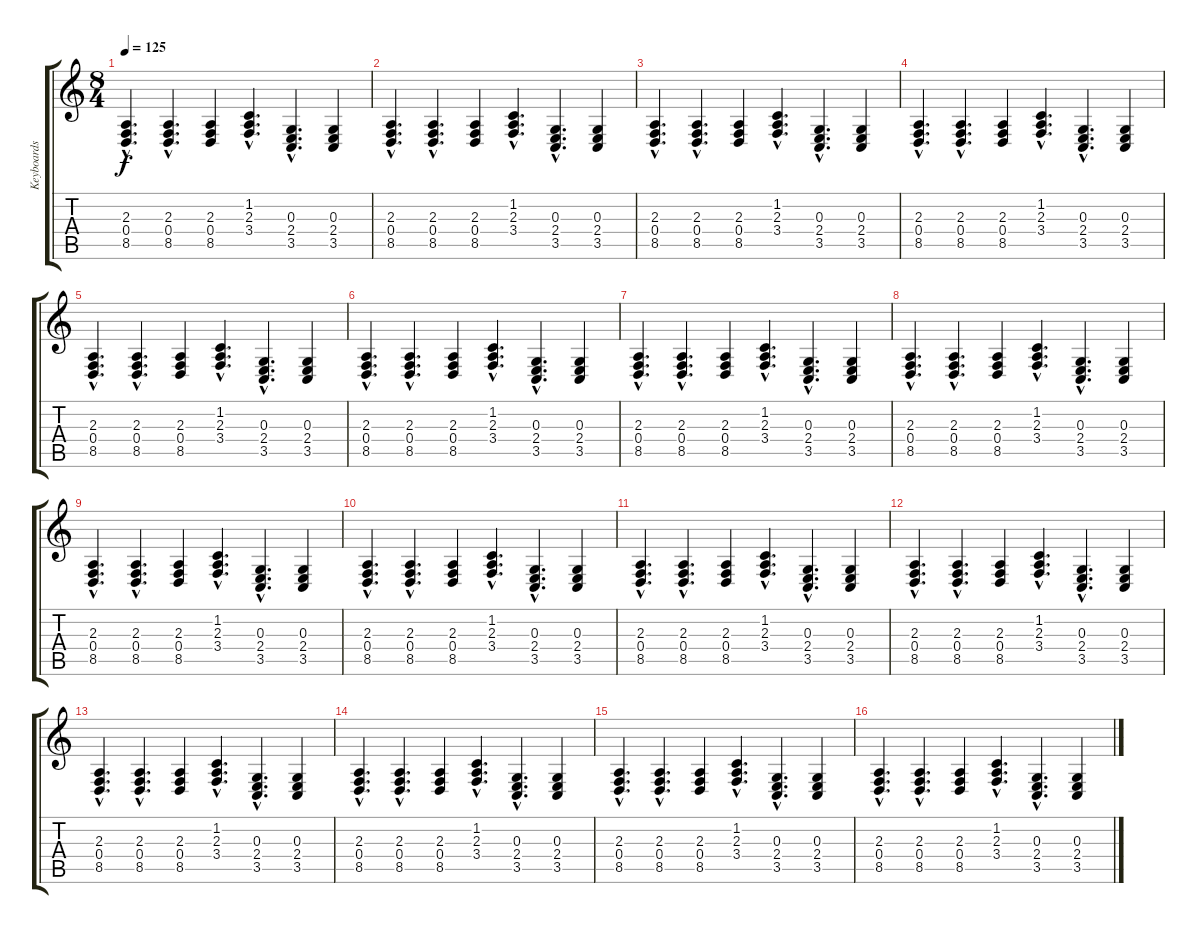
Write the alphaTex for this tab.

\track ("Keyboards" "Keyboards") {instrument stringensemble1}
\staff {score tabs}
\tuning (E4 B3 G3 D3 A2 E2) {hide}
\ts (8 4)
\tempo 125
\clef g2
\ks c
(2.3{hac} 0.4{hac} 8.5{hac}).4{d dy f} (2.3{hac} 0.4{hac} 8.5{hac}).4{d} (2.3 0.4 8.5).4 (1.2{hac} 2.3{hac} 3.4{hac}).4{d} (0.3{hac} 2.4{hac} 3.5{hac}).4{d} (0.3 2.4 3.5).4 |
(2.3{hac} 0.4{hac} 8.5{hac}).4{d} (2.3{hac} 0.4{hac} 8.5{hac}).4{d} (2.3 0.4 8.5).4 (1.2{hac} 2.3{hac} 3.4{hac}).4{d} (0.3{hac} 2.4{hac} 3.5{hac}).4{d} (0.3 2.4 3.5).4 |
(2.3{hac} 0.4{hac} 8.5{hac}).4{d} (2.3{hac} 0.4{hac} 8.5{hac}).4{d} (2.3 0.4 8.5).4 (1.2{hac} 2.3{hac} 3.4{hac}).4{d} (0.3{hac} 2.4{hac} 3.5{hac}).4{d} (0.3 2.4 3.5).4 |
(2.3{hac} 0.4{hac} 8.5{hac}).4{d} (2.3{hac} 0.4{hac} 8.5{hac}).4{d} (2.3 0.4 8.5).4 (1.2{hac} 2.3{hac} 3.4{hac}).4{d} (0.3{hac} 2.4{hac} 3.5{hac}).4{d} (0.3 2.4 3.5).4 |
(2.3{hac} 0.4{hac} 8.5{hac}).4{d} (2.3{hac} 0.4{hac} 8.5{hac}).4{d} (2.3 0.4 8.5).4 (1.2{hac} 2.3{hac} 3.4{hac}).4{d} (0.3{hac} 2.4{hac} 3.5{hac}).4{d} (0.3 2.4 3.5).4 |
(2.3{hac} 0.4{hac} 8.5{hac}).4{d} (2.3{hac} 0.4{hac} 8.5{hac}).4{d} (2.3 0.4 8.5).4 (1.2{hac} 2.3{hac} 3.4{hac}).4{d} (0.3{hac} 2.4{hac} 3.5{hac}).4{d} (0.3 2.4 3.5).4 |
(2.3{hac} 0.4{hac} 8.5{hac}).4{d} (2.3{hac} 0.4{hac} 8.5{hac}).4{d} (2.3 0.4 8.5).4 (1.2{hac} 2.3{hac} 3.4{hac}).4{d} (0.3{hac} 2.4{hac} 3.5{hac}).4{d} (0.3 2.4 3.5).4 |
(2.3{hac} 0.4{hac} 8.5{hac}).4{d} (2.3{hac} 0.4{hac} 8.5{hac}).4{d} (2.3 0.4 8.5).4 (1.2{hac} 2.3{hac} 3.4{hac}).4{d} (0.3{hac} 2.4{hac} 3.5{hac}).4{d} (0.3 2.4 3.5).4 |
(2.3{hac} 0.4{hac} 8.5{hac}).4{d} (2.3{hac} 0.4{hac} 8.5{hac}).4{d} (2.3 0.4 8.5).4 (1.2{hac} 2.3{hac} 3.4{hac}).4{d} (0.3{hac} 2.4{hac} 3.5{hac}).4{d} (0.3 2.4 3.5).4 |
(2.3{hac} 0.4{hac} 8.5{hac}).4{d} (2.3{hac} 0.4{hac} 8.5{hac}).4{d} (2.3 0.4 8.5).4 (1.2{hac} 2.3{hac} 3.4{hac}).4{d} (0.3{hac} 2.4{hac} 3.5{hac}).4{d} (0.3 2.4 3.5).4 |
(2.3{hac} 0.4{hac} 8.5{hac}).4{d} (2.3{hac} 0.4{hac} 8.5{hac}).4{d} (2.3 0.4 8.5).4 (1.2{hac} 2.3{hac} 3.4{hac}).4{d} (0.3{hac} 2.4{hac} 3.5{hac}).4{d} (0.3 2.4 3.5).4 |
(2.3{hac} 0.4{hac} 8.5{hac}).4{d} (2.3{hac} 0.4{hac} 8.5{hac}).4{d} (2.3 0.4 8.5).4 (1.2{hac} 2.3{hac} 3.4{hac}).4{d} (0.3{hac} 2.4{hac} 3.5{hac}).4{d} (0.3 2.4 3.5).4 |
(2.3{hac} 0.4{hac} 8.5{hac}).4{d} (2.3{hac} 0.4{hac} 8.5{hac}).4{d} (2.3 0.4 8.5).4 (1.2{hac} 2.3{hac} 3.4{hac}).4{d} (0.3{hac} 2.4{hac} 3.5{hac}).4{d} (0.3 2.4 3.5).4 |
(2.3{hac} 0.4{hac} 8.5{hac}).4{d} (2.3{hac} 0.4{hac} 8.5{hac}).4{d} (2.3 0.4 8.5).4 (1.2{hac} 2.3{hac} 3.4{hac}).4{d} (0.3{hac} 2.4{hac} 3.5{hac}).4{d} (0.3 2.4 3.5).4 |
(2.3{hac} 0.4{hac} 8.5{hac}).4{d} (2.3{hac} 0.4{hac} 8.5{hac}).4{d} (2.3 0.4 8.5).4 (1.2{hac} 2.3{hac} 3.4{hac}).4{d} (0.3{hac} 2.4{hac} 3.5{hac}).4{d} (0.3 2.4 3.5).4 |
(2.3{hac} 0.4{hac} 8.5{hac}).4{d} (2.3{hac} 0.4{hac} 8.5{hac}).4{d} (2.3 0.4 8.5).4 (1.2{hac} 2.3{hac} 3.4{hac}).4{d} (0.3{hac} 2.4{hac} 3.5{hac}).4{d} (0.3 2.4 3.5).4
